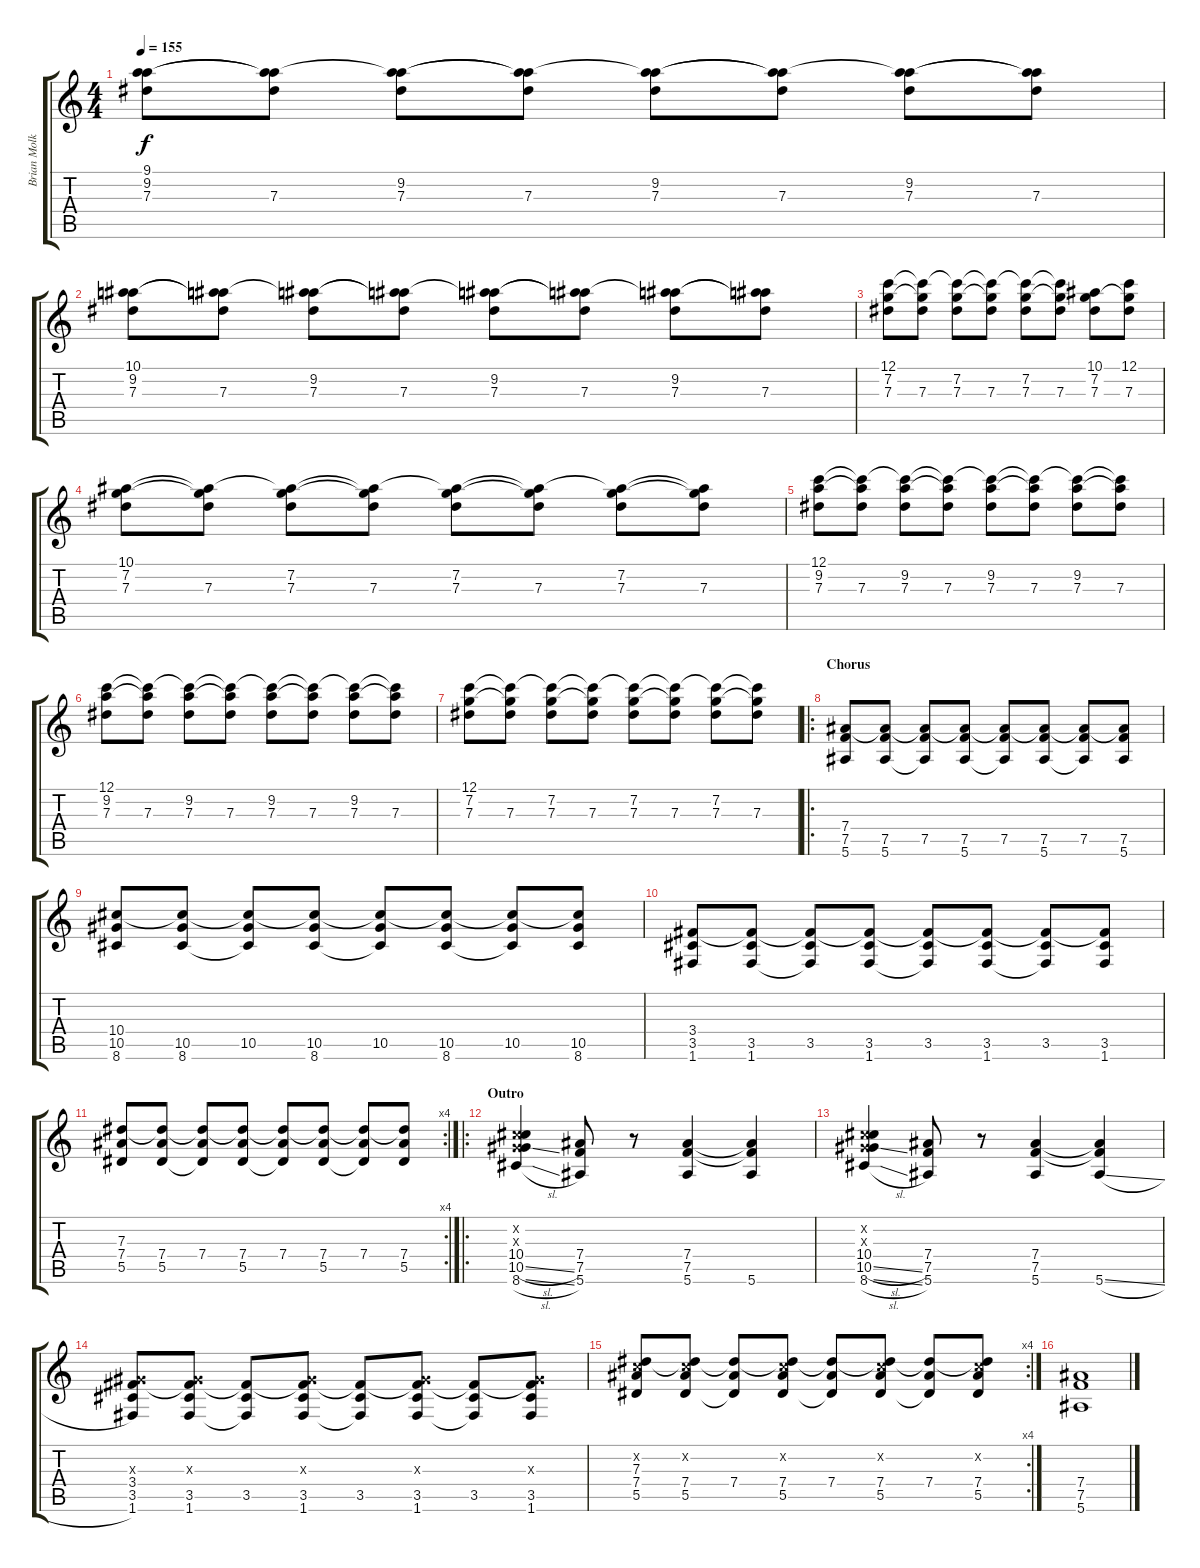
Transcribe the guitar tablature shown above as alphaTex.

\track ("Brian Molko" "Brian Molk") {instrument distortionguitar}
\staff {score tabs}
\tuning (C4 C4 Ab3 Eb3 Bb2 F2) {hide}
\ts (4 4)
\tempo 155
\clef g2
\ks c
(9.1 9.2 7.3).8{dy f} (9.1{t} 9.2{t} 7.3).8 (9.1{t} 9.2 7.3).8 (9.1{t} 9.2{t} 7.3).8 (9.1{t} 9.2 7.3).8 (9.1{t} 9.2{t} 7.3).8 (9.1{t} 9.2 7.3).8 (9.1{t} 9.2{t} 7.3).8 |
(10.1 9.2 7.3).8 (10.1{t} 9.2{t} 7.3).8 (10.1{t} 9.2 7.3).8 (10.1{t} 9.2{t} 7.3).8 (10.1{t} 9.2 7.3).8 (10.1{t} 9.2{t} 7.3).8 (10.1{t} 9.2 7.3).8 (10.1{t} 9.2{t} 7.3).8 |
(12.1 7.2 7.3).8 (12.1{t} 7.2{t} 7.3).8 (12.1{t} 7.2 7.3).8 (12.1{t} 7.2{t} 7.3).8 (12.1{t} 7.2 7.3).8 (12.1{t} 7.2{t} 7.3).8 (10.1 7.2 7.3).8 (12.1 7.2{t} 7.3).8 |
(10.1 7.2 7.3).8 (10.1{t} 7.2{t} 7.3).8 (10.1{t} 7.2 7.3).8 (10.1{t} 7.2{t} 7.3).8 (10.1{t} 7.2 7.3).8 (10.1{t} 7.2{t} 7.3).8 (10.1{t} 7.2 7.3).8 (10.1{t} 7.2{t} 7.3).8 |
(12.1 9.2 7.3).8 (12.1{t} 9.2{t} 7.3).8 (12.1{t} 9.2 7.3).8 (12.1{t} 9.2{t} 7.3).8 (12.1{t} 9.2 7.3).8 (12.1{t} 9.2{t} 7.3).8 (12.1{t} 9.2 7.3).8 (12.1{t} 9.2{t} 7.3).8 |
(12.1 9.2 7.3).8 (12.1{t} 9.2{t} 7.3).8 (12.1{t} 9.2 7.3).8 (12.1{t} 9.2{t} 7.3).8 (12.1{t} 9.2 7.3).8 (12.1{t} 9.2{t} 7.3).8 (12.1{t} 9.2 7.3).8 (12.1{t} 9.2{t} 7.3).8 |
(12.1 7.2 7.3).8 (12.1{t} 7.2{t} 7.3).8 (12.1{t} 7.2 7.3).8 (12.1{t} 7.2{t} 7.3).8 (12.1{t} 7.2 7.3).8 (12.1{t} 7.2{t} 7.3).8 (12.1{t} 7.2 7.3).8 (12.1{t} 7.2{t} 7.3).8 |
\ro
\section ("" "Chorus")
(7.4 7.5 5.6).8 (7.4{t} 7.5 5.6).8 (7.4{t} 7.5 5.6{t}).8 (7.4{t} 7.5 5.6).8 (7.4{t} 7.5 5.6{t}).8 (7.4{t} 7.5 5.6).8 (7.4{t} 7.5 5.6{t}).8 (7.4{t} 7.5 5.6).8 |
(10.4 10.5 8.6).8 (10.4{t} 10.5 8.6).8 (10.4{t} 10.5 8.6{t}).8 (10.4{t} 10.5 8.6).8 (10.4{t} 10.5 8.6{t}).8 (10.4{t} 10.5 8.6).8 (10.4{t} 10.5 8.6{t}).8 (10.4{t} 10.5 8.6).8 |
(3.4 3.5 1.6).8 (3.4{t} 3.5 1.6).8 (3.4{t} 3.5 1.6{t}).8 (3.4{t} 3.5 1.6).8 (3.4{t} 3.5 1.6{t}).8 (3.4{t} 3.5 1.6).8 (3.4{t} 3.5 1.6{t}).8 (3.4{t} 3.5 1.6).8 |
\rc 4
(7.3 7.4 5.5).8 (7.3{t} 7.4 5.5).8 (7.3{t} 7.4 5.5{t}).8 (7.3{t} 7.4 5.5).8 (7.3{t} 7.4 5.5{t}).8 (7.3{t} 7.4 5.5).8 (7.3{t} 7.4 5.5{t}).8 (7.3{t} 7.4 5.5).8 |
\ro
\section ("" "Outro")
(0.2{x} 0.3{x} 10.4 10.5{sl} 8.6{sl}).4 (7.4 7.5 5.6).8 r.8 (7.4 7.5 5.6).4 (7.4{t} 7.5{t} 5.6).4 |
(0.2{x} 0.3{x} 10.4 10.5{sl} 8.6{sl}).4 (7.4 7.5 5.6).8 r.8 (7.4 7.5 5.6).4 (7.4{t} 7.5{t} 5.6{sl}).4 |
(0.3{x} 3.4 3.5 1.6).8 (0.3{x} 3.4{t} 3.5 1.6).8 (3.4{t} 3.5 1.6{t}).8 (0.3{x} 3.4{t} 3.5 1.6).8 (3.4{t} 3.5 1.6{t}).8 (0.3{x} 3.4{t} 3.5 1.6).8 (3.4{t} 3.5 1.6{t}).8 (0.3{x} 3.4{t} 3.5 1.6).8 |
\rc 4
(0.2{x} 7.3 7.4 5.5).8 (0.2{x} 7.3{t} 7.4 5.5).8 (7.3{t} 7.4 5.5{t}).8 (0.2{x} 7.3{t} 7.4 5.5).8 (7.3{t} 7.4 5.5{t}).8 (0.2{x} 7.3{t} 7.4 5.5).8 (7.3{t} 7.4 5.5{t}).8 (0.2{x} 7.3{t} 7.4 5.5).8 |
(7.4 7.5 5.6).1
